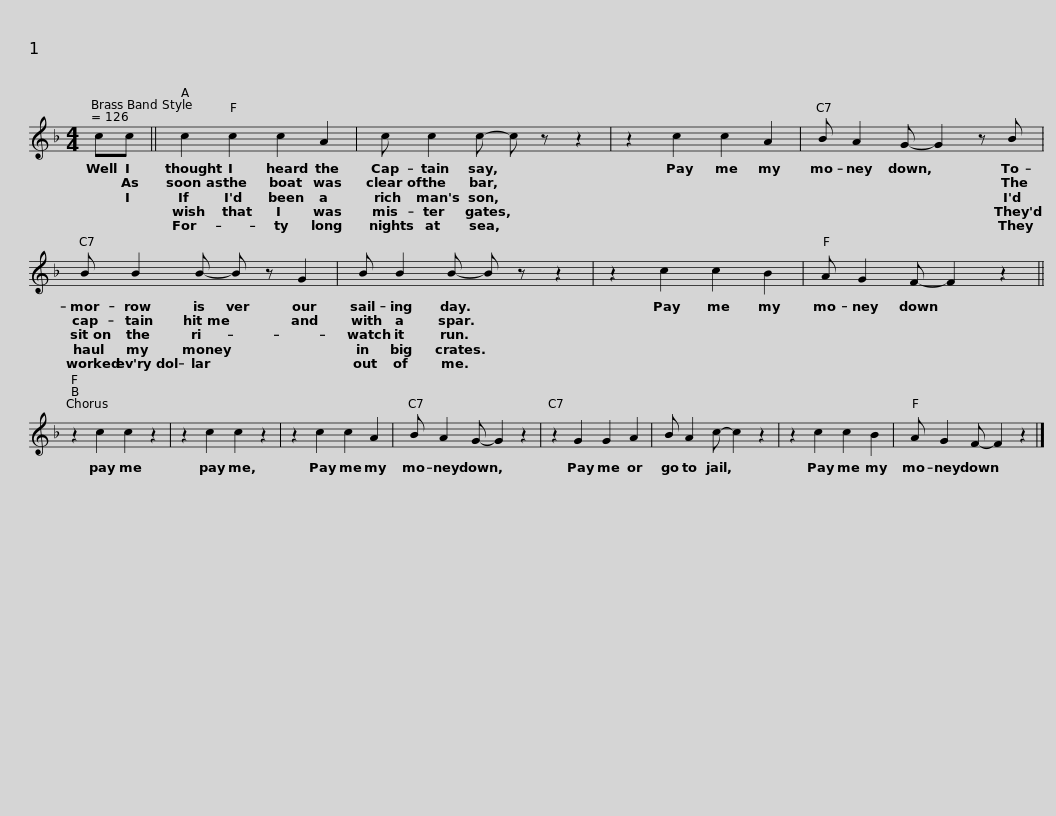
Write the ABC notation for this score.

X:1
L:1/8
M:4/4
I:linebreak $
K:F
V:1 treble
V:1
 cc || c2 c2 c2 A2 | c c2 c- c z z2 | z2 c2 c2 A2 | B A2 G- G2 z B |$ %5
 B B2 B- B z G2 | B B2 B- B z z2 | z2 c2 c2 B2 | A G2 F- F2 z2 ||$ z2 c2 c2 z2 | %10
 z2 c2 c2 z2 | z2 c2 c2 A2 | B A2 G- G2 z2 |$ z2 G2 G2 A2 | B A2 c- c2 z2 | %15
 z2 c2 c2 B2 | A G2 F- F2 z2 |] %17
